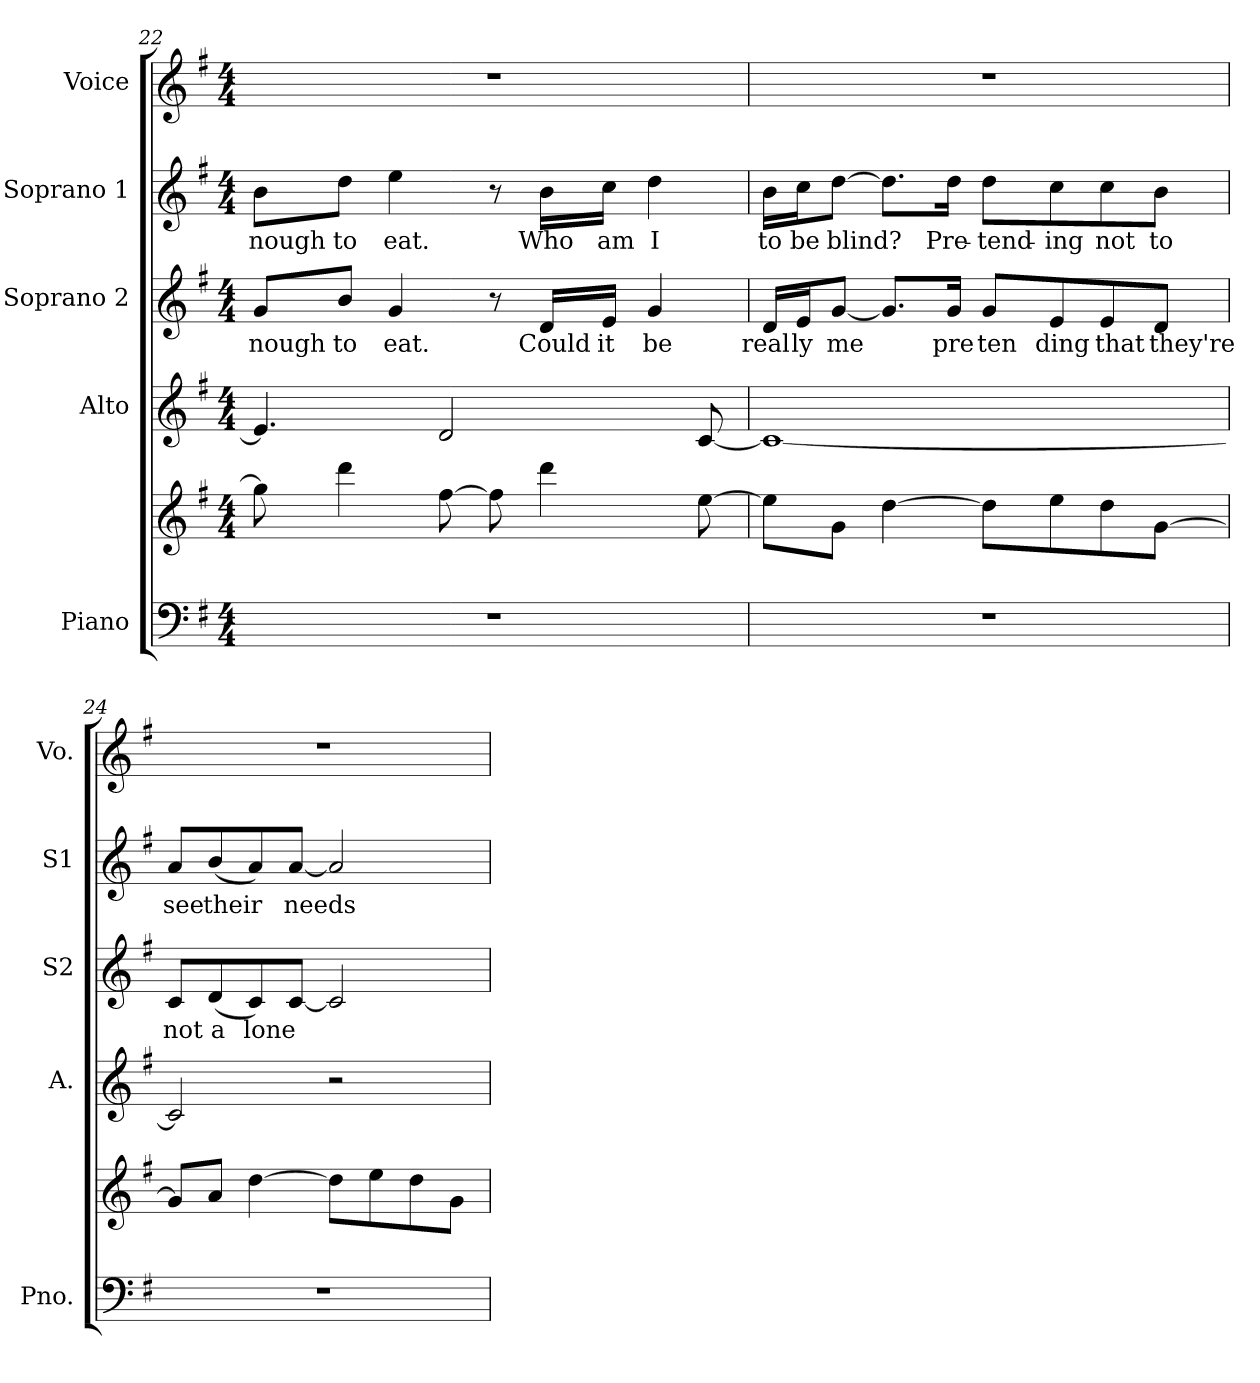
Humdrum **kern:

**kern	**kern	**kern	**kern	**text	**kern	**text	**kern
*part5	*part5	*part4	*part3	*part3	*part2	*part2	*part1
*staff6	*staff5	*staff4	*staff3	*staff3	*staff2	*staff2	*staff1
*I"Piano	*	*I"Alto	*I"Soprano 2	*	*I"Soprano 1	*	*I"Voice
*I'Pno.	*	*I'A.	*I'S2	*	*I'S1	*	*I'Vo.
!!LO:PB:g=z
*clefF4	*clefG2	*clefG2	*clefG2	*	*clefG2	*	*clefG2
*k[f#]	*k[f#]	*k[f#]	*k[f#]	*	*k[f#]	*	*k[f#]
*G:	*G:	*G:	*G:	*	*G:	*	*G:
*M4/4	*M4/4	*M4/4	*M4/4	*	*M4/4	*	*M4/4
=22	=22	=22	=22	=22	=22	=22	=22
!	!	!	!	!LO:LY:b:color=#000000	!	!	!
!	!	!	!	!	!	!LO:LY:b:color=#000000	!
1r	8ggi\]	4.ei/]	8gi/L	nough	8bi\L	-nough	1r
!	!	!	!	!LO:LY:b:color=#000000	!	!	!
!	!	!	!	!	!	!LO:LY:b:color=#000000	!
.	4dddi\	.	8bi/J	to	8ddi\J	to	.
!	!	!	!	!LO:LY:b:color=#000000	!	!	!
!	!	!	!	!	!	!LO:LY:b:color=#000000	!
.	.	.	4gi/	eat.	4eei\	eat.	.
.	[8ff#i\	2di/	.	.	.	.	.
.	8ff#i\]	.	8r	.	8r	.	.
!	!	!	!	!LO:LY:b:color=#000000	!	!	!
!	!	!	!	!	!	!LO:LY:b:color=#000000	!
.	4dddi\	.	16di/LL	Could	16bi\LL	Who	.
!	!	!	!	!LO:LY:b:color=#000000	!	!	!
!	!	!	!	!	!	!LO:LY:b:color=#000000	!
.	.	.	16ei/JJ	it	16cci\JJ	am	.
!	!	!	!	!LO:LY:b:color=#000000	!	!	!
!	!	!	!	!	!	!LO:LY:b:color=#000000	!
.	.	.	4gi/	be	4ddi\	I	.
.	[8eei\	[8ci/	.	.	.	.	.
=23	=23	=23	=23	=23	=23	=23	=23
!	!	!	!	!LO:LY:b:color=#000000	!	!	!
!	!	!	!	!	!	!LO:LY:b:color=#000000	!
1r	8eei\L]	1ci_	16di/LL	real	16bi\LL	to	1r
!	!	!	!	!LO:LY:b:color=#000000	!	!	!
!	!	!	!	!	!	!LO:LY:b:color=#000000	!
.	.	.	16ei/J	ly	16cci\J	be	.
!	!	!	!	!LO:LY:b:color=#000000	!	!	!
!	!	!	!	!	!	!LO:LY:b:color=#000000	!
.	8gi\J	.	[8gi/J	me	[8ddi\J	blind?	.
.	[4ddi\	.	8.gi/L]	.	8.ddi\L]	.	.
!	!	!	!	!LO:LY:b:color=#000000	!	!	!
!	!	!	!	!	!	!LO:LY:b:color=#000000	!
.	.	.	16gi/Jk	pre	16ddi\Jk	Pre-	.
!	!	!	!	!LO:LY:b:color=#000000	!	!	!
!	!	!	!	!	!	!LO:LY:b:color=#000000	!
.	8ddi\L]	.	8gi/L	ten	8ddi\L	-tend-	.
!	!	!	!	!LO:LY:b:color=#000000	!	!	!
!	!	!	!	!	!	!LO:LY:b:color=#000000	!
.	8eei\	.	8ei/	ding	8cci\	-ing	.
!	!	!	!	!LO:LY:b:color=#000000	!	!	!
!	!	!	!	!	!	!LO:LY:b:color=#000000	!
.	8ddi\	.	8ei/	that	8cci\	not	.
!	!	!	!	!LO:LY:b:color=#000000	!	!	!
!	!	!	!	!	!	!LO:LY:b:color=#000000	!
.	[8gi\J	.	8di/J	they're	8bi\J	to	.
=24	=24	=24	=24	=24	=24	=24	=24
!	!	!	!	!LO:LY:b:color=#000000	!	!	!
!	!	!	!	!	!	!LO:LY:b:color=#000000	!
1r	8gi/L]	2ci/]	8ci/L	not	8ai/L	see	1r
!	!	!	!	!LO:LY:b:color=#000000	!	!	!
!	!	!	!	!	!	!LO:LY:b:color=#000000	!
.	8ai/J	.	(8di/	a	(8bi/	their	.
!	!	!	!	!LO:LY:b:color=#000000	!	!	!
.	[4ddi\	.	8ci/)	lone	8ai/)	.	.
!	!	!	!	!	!	!LO:LY:b:color=#000000	!
.	.	.	[8ci/J	.	[8ai/J	needs	.
.	8ddi\L]	2r	2ci/]	.	2ai/]	.	.
.	8eei\	.	.	.	.	.	.
.	8ddi\	.	.	.	.	.	.
.	8gi\J	.	.	.	.	.	.
=	=	=	=	=	=	=	=
*-	*-	*-	*-	*-	*-	*-	*-
